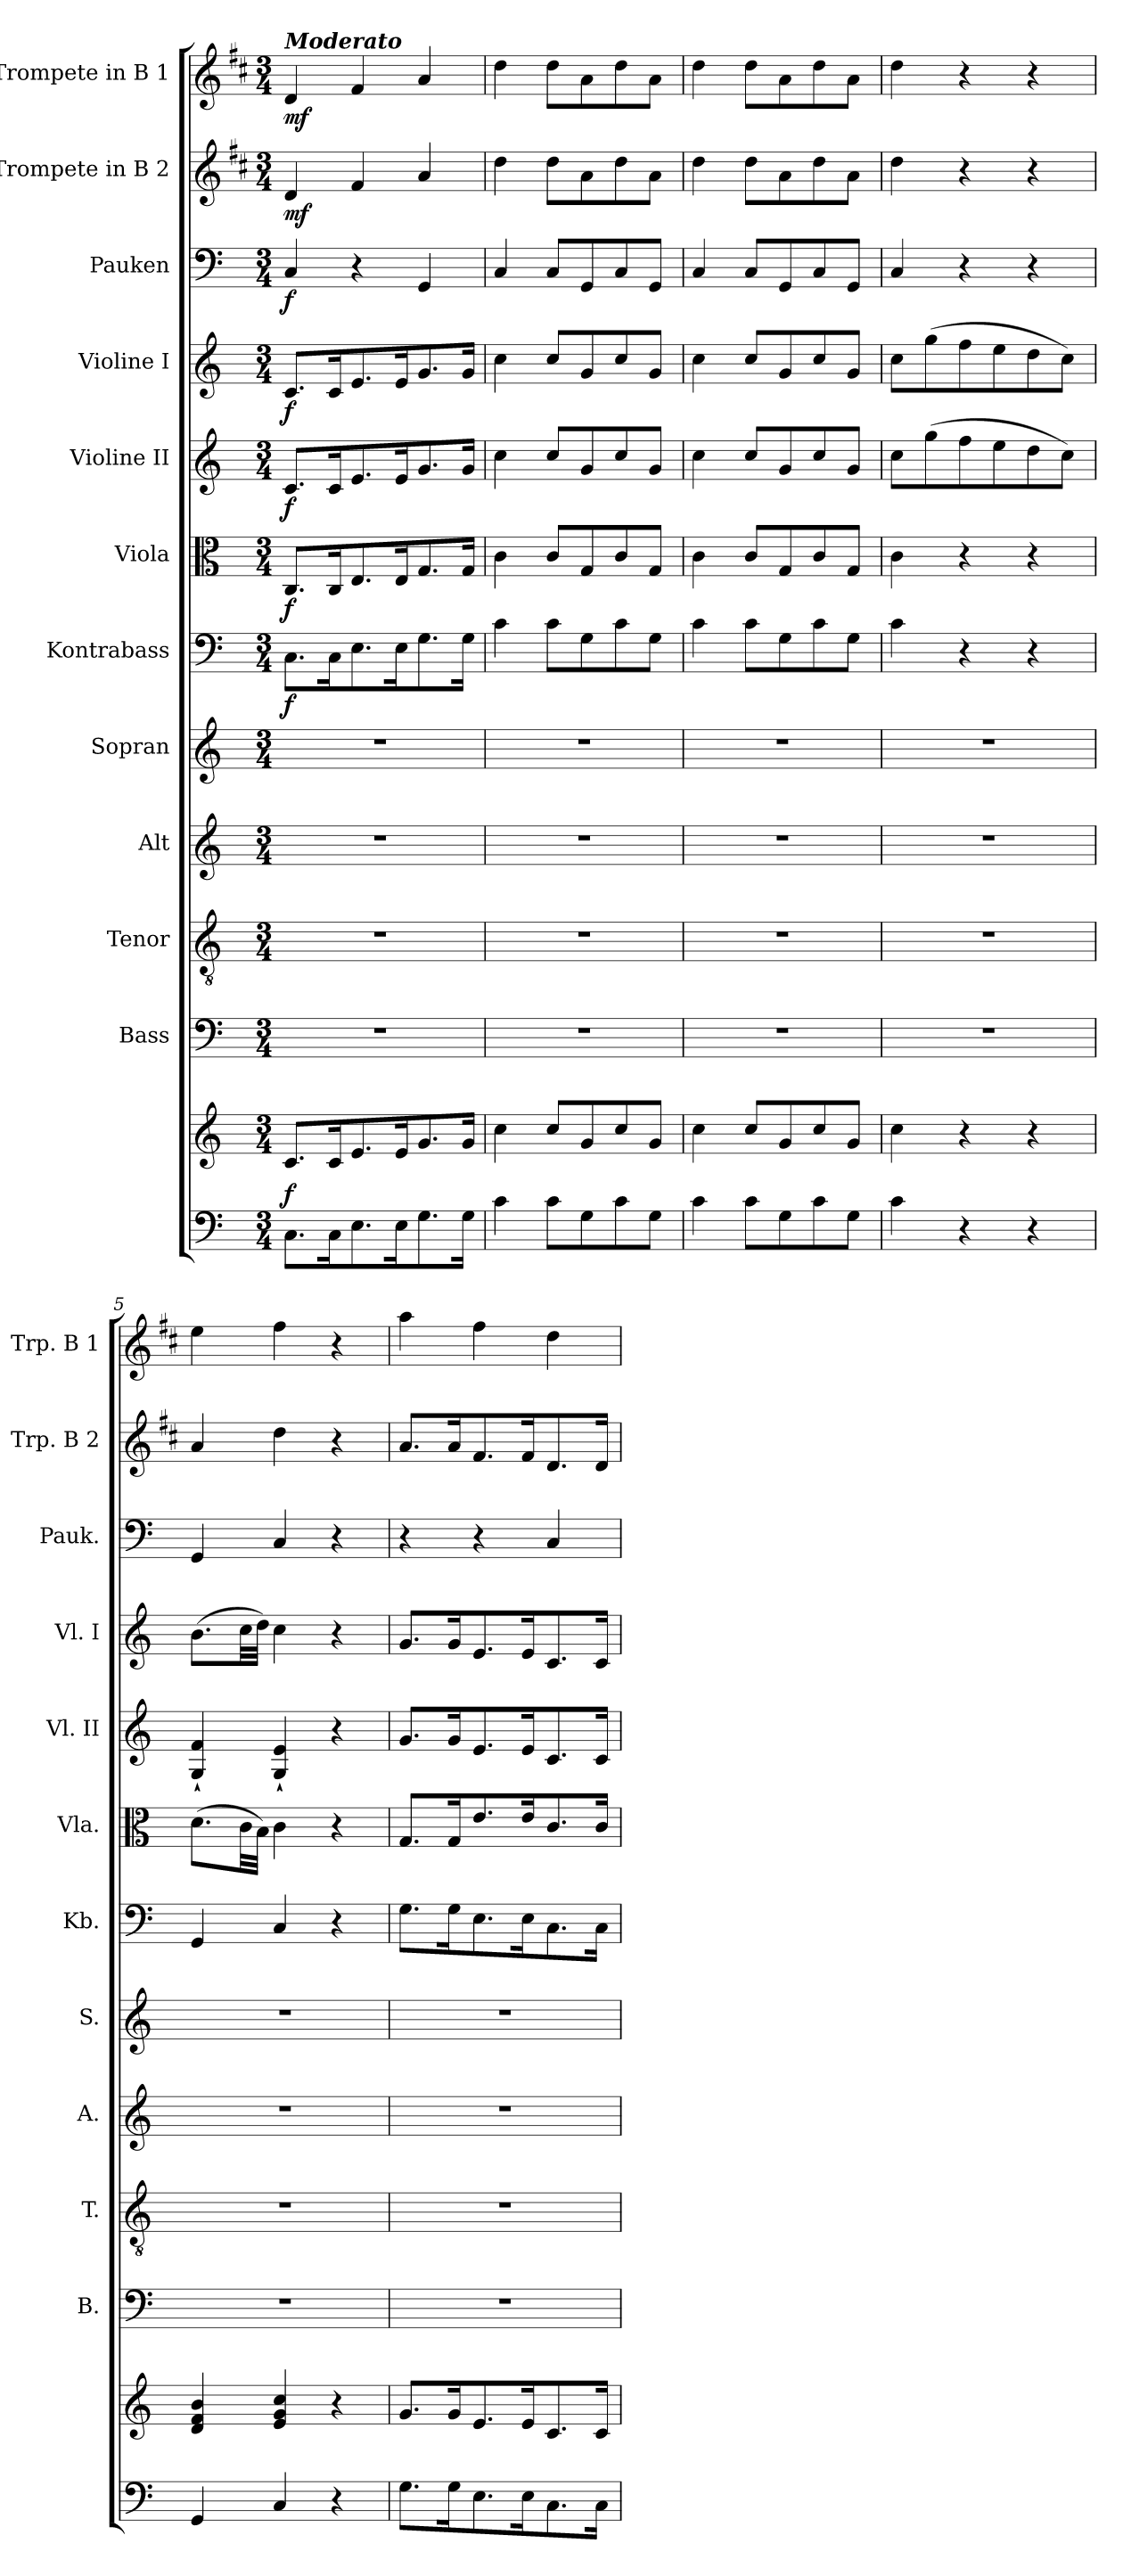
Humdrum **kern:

**kern	**kern	**dynam	**kern	**kern	**kern	**kern	**kern	**dynam	**kern	**dynam	**kern	**dynam	**kern	**dynam	**kern	**dynam	**kern	**dynam	**kern	**dynam
*part12	*part12	*part12	*part11	*part10	*part9	*part8	*part7	*part7	*part6	*part6	*part5	*part5	*part4	*part4	*part3	*part3	*part2	*part2	*part1	*part1
*staff13	*staff12	*staff12/13	*staff11	*staff10	*staff9	*staff8	*staff7	*staff7	*staff6	*staff6	*staff5	*staff5	*staff4	*staff4	*staff3	*staff3	*staff2	*staff2	*staff1	*staff1
*	*	*	*I"Bass	*I"Tenor	*I"Alt	*I"Sopran	*I"Kontrabass	*	*I"Viola	*	*I"Violine II	*	*I"Violine I	*	*I"Pauken	*	*I"Trompete in B 2	*	*I"Trompete in B 1	*
*	*	*	*I'B.	*I'T.	*I'A.	*I'S.	*I'Kb.	*	*I'Vla.	*	*I'Vl. II	*	*I'Vl. I	*	*I'Pauk.	*	*I'Trp. B 2	*	*I'Trp. B 1	*
*clefF4	*clefG2	*	*clefF4	*clefGv2	*clefG2	*clefG2	*clefF4	*	*clefC3	*	*clefG2	*	*clefG2	*	*clefF4	*	*clefG2	*	*clefG2	*
*	*	*	*	*	*	*	*ITrd7c12	*	*	*	*	*	*	*	*	*	*ITrd1c2	*	*ITrd1c2	*
*k[]	*k[]	*	*k[]	*k[]	*k[]	*k[]	*k[]	*	*k[]	*	*k[]	*	*k[]	*	*k[]	*	*k[]	*	*k[]	*
*C:	*C:	*	*C:	*C:	*C:	*C:	*C:	*	*C:	*	*C:	*	*C:	*	*C:	*	*C:	*	*C:	*
*M3/4	*M3/4	*	*M3/4	*M3/4	*M3/4	*M3/4	*M3/4	*	*M3/4	*	*M3/4	*	*M3/4	*	*M3/4	*	*M3/4	*	*M3/4	*
=1	=1	=1	=1	=1	=1	=1	=1	=1	=1	=1	=1	=1	=1	=1	=1	=1	=1	=1	=1	=1
!	!	!	!	!	!	!	!	!	!	!	!	!	!	!	!	!	!	!	!LO:TX:a:Bi:t=Moderato	!
!	!	!LO:DY:a=2	!	!	!	!	!	!LO:DY:b	!	!LO:DY:b	!	!LO:DY:b	!	!LO:DY:b	!	!LO:DY:b	!	!LO:DY:b	!	!LO:DY:b
8.C\L	8.c/L	f	2.r	2.r	2.r	2.r	8.CC\L	f	8.C/L	f	8.c/L	f	8.c/L	f	4C/	f	4c/	mf	4c/	mf
16C\k	16c/k	.	.	.	.	.	16CC\k	.	16C/k	.	16c/k	.	16c/k	.	.	.	.	.	.	.
8.E\	8.e/	.	.	.	.	.	8.EE\	.	8.E/	.	8.e/	.	8.e/	.	4r	.	4e/	.	4e/	.
16E\k	16e/k	.	.	.	.	.	16EE\k	.	16E/k	.	16e/k	.	16e/k	.	.	.	.	.	.	.
8.G\	8.g/	.	.	.	.	.	8.GG\	.	8.G/	.	8.g/	.	8.g/	.	4GG/	.	4g/	.	4g/	.
16G\Jk	16g/Jk	.	.	.	.	.	16GG\Jk	.	16G/Jk	.	16g/Jk	.	16g/Jk	.	.	.	.	.	.	.
=2	=2	=2	=2	=2	=2	=2	=2	=2	=2	=2	=2	=2	=2	=2	=2	=2	=2	=2	=2	=2
4c\	4cc\	.	2.r	2.r	2.r	2.r	4C\	.	4c\	.	4cc\	.	4cc\	.	4C/	.	4cc\	.	4cc\	.
8c\L	8cc/L	.	.	.	.	.	8C\L	.	8c/L	.	8cc/L	.	8cc/L	.	8C/L	.	8cc\L	.	8cc\L	.
8G\	8g/	.	.	.	.	.	8GG\	.	8G/	.	8g/	.	8g/	.	8GG/	.	8g\	.	8g\	.
8c\	8cc/	.	.	.	.	.	8C\	.	8c/	.	8cc/	.	8cc/	.	8C/	.	8cc\	.	8cc\	.
8G\J	8g/J	.	.	.	.	.	8GG\J	.	8G/J	.	8g/J	.	8g/J	.	8GG/J	.	8g\J	.	8g\J	.
=3	=3	=3	=3	=3	=3	=3	=3	=3	=3	=3	=3	=3	=3	=3	=3	=3	=3	=3	=3	=3
4c\	4cc\	.	2.r	2.r	2.r	2.r	4C\	.	4c\	.	4cc\	.	4cc\	.	4C/	.	4cc\	.	4cc\	.
8c\L	8cc/L	.	.	.	.	.	8C\L	.	8c/L	.	8cc/L	.	8cc/L	.	8C/L	.	8cc\L	.	8cc\L	.
8G\	8g/	.	.	.	.	.	8GG\	.	8G/	.	8g/	.	8g/	.	8GG/	.	8g\	.	8g\	.
8c\	8cc/	.	.	.	.	.	8C\	.	8c/	.	8cc/	.	8cc/	.	8C/	.	8cc\	.	8cc\	.
8G\J	8g/J	.	.	.	.	.	8GG\J	.	8G/J	.	8g/J	.	8g/J	.	8GG/J	.	8g\J	.	8g\J	.
=4	=4	=4	=4	=4	=4	=4	=4	=4	=4	=4	=4	=4	=4	=4	=4	=4	=4	=4	=4	=4
4c\	4cc\	.	2.r	2.r	2.r	2.r	4C\	.	4c\	.	8cc\L	.	8cc\L	.	4C/	.	4cc\	.	4cc\	.
.	.	.	.	.	.	.	.	.	.	.	(>8gg\	.	(>8gg\	.	.	.	.	.	.	.
4r	4r	.	.	.	.	.	4r	.	4r	.	8ff\	.	8ff\	.	4r	.	4r	.	4r	.
.	.	.	.	.	.	.	.	.	.	.	8ee\	.	8ee\	.	.	.	.	.	.	.
4r	4r	.	.	.	.	.	4r	.	4r	.	8dd\	.	8dd\	.	4r	.	4r	.	4r	.
.	.	.	.	.	.	.	.	.	.	.	8cc\J)	.	8cc\J)	.	.	.	.	.	.	.
=5	=5	=5	=5	=5	=5	=5	=5	=5	=5	=5	=5	=5	=5	=5	=5	=5	=5	=5	=5	=5
4GG/	4d/ 4f/ 4b/	.	2.r	2.r	2.r	2.r	4GGG/	.	(>8.d\L	.	4G/`< 4f/`<	.	(>8.b\L	.	4GG/	.	4g/	.	4dd\	.
.	.	.	.	.	.	.	.	.	32c\LL	.	.	.	32cc\LL	.	.	.	.	.	.	.
.	.	.	.	.	.	.	.	.	32B\JJJ)	.	.	.	32dd\JJJ)	.	.	.	.	.	.	.
4C/	4e/ 4g/ 4cc/	.	.	.	.	.	4CC/	.	4c\	.	4G/`< 4e/`<	.	4cc\	.	4C/	.	4cc\	.	4ee\	.
4r	4r	.	.	.	.	.	4r	.	4r	.	4r	.	4r	.	4r	.	4r	.	4r	.
=6	=6	=6	=6	=6	=6	=6	=6	=6	=6	=6	=6	=6	=6	=6	=6	=6	=6	=6	=6	=6
8.G\L	8.g/L	.	2.r	2.r	2.r	2.r	8.GG\L	.	8.G/L	.	8.g/L	.	8.g/L	.	4r	.	8.g/L	.	4gg\	.
16G\k	16g/k	.	.	.	.	.	16GG\k	.	16G/k	.	16g/k	.	16g/k	.	.	.	16g/k	.	.	.
8.E\	8.e/	.	.	.	.	.	8.EE\	.	8.e/	.	8.e/	.	8.e/	.	4r	.	8.e/	.	4ee\	.
16E\k	16e/k	.	.	.	.	.	16EE\k	.	16e/k	.	16e/k	.	16e/k	.	.	.	16e/k	.	.	.
8.C\	8.c/	.	.	.	.	.	8.CC\	.	8.c/	.	8.c/	.	8.c/	.	4C/	.	8.c/	.	4cc\	.
16C\Jk	16c/Jk	.	.	.	.	.	16CC\Jk	.	16c/Jk	.	16c/Jk	.	16c/Jk	.	.	.	16c/Jk	.	.	.
=	=	=	=	=	=	=	=	=	=	=	=	=	=	=	=	=	=	=	=	=
*-	*-	*-	*-	*-	*-	*-	*-	*-	*-	*-	*-	*-	*-	*-	*-	*-	*-	*-	*-	*-
